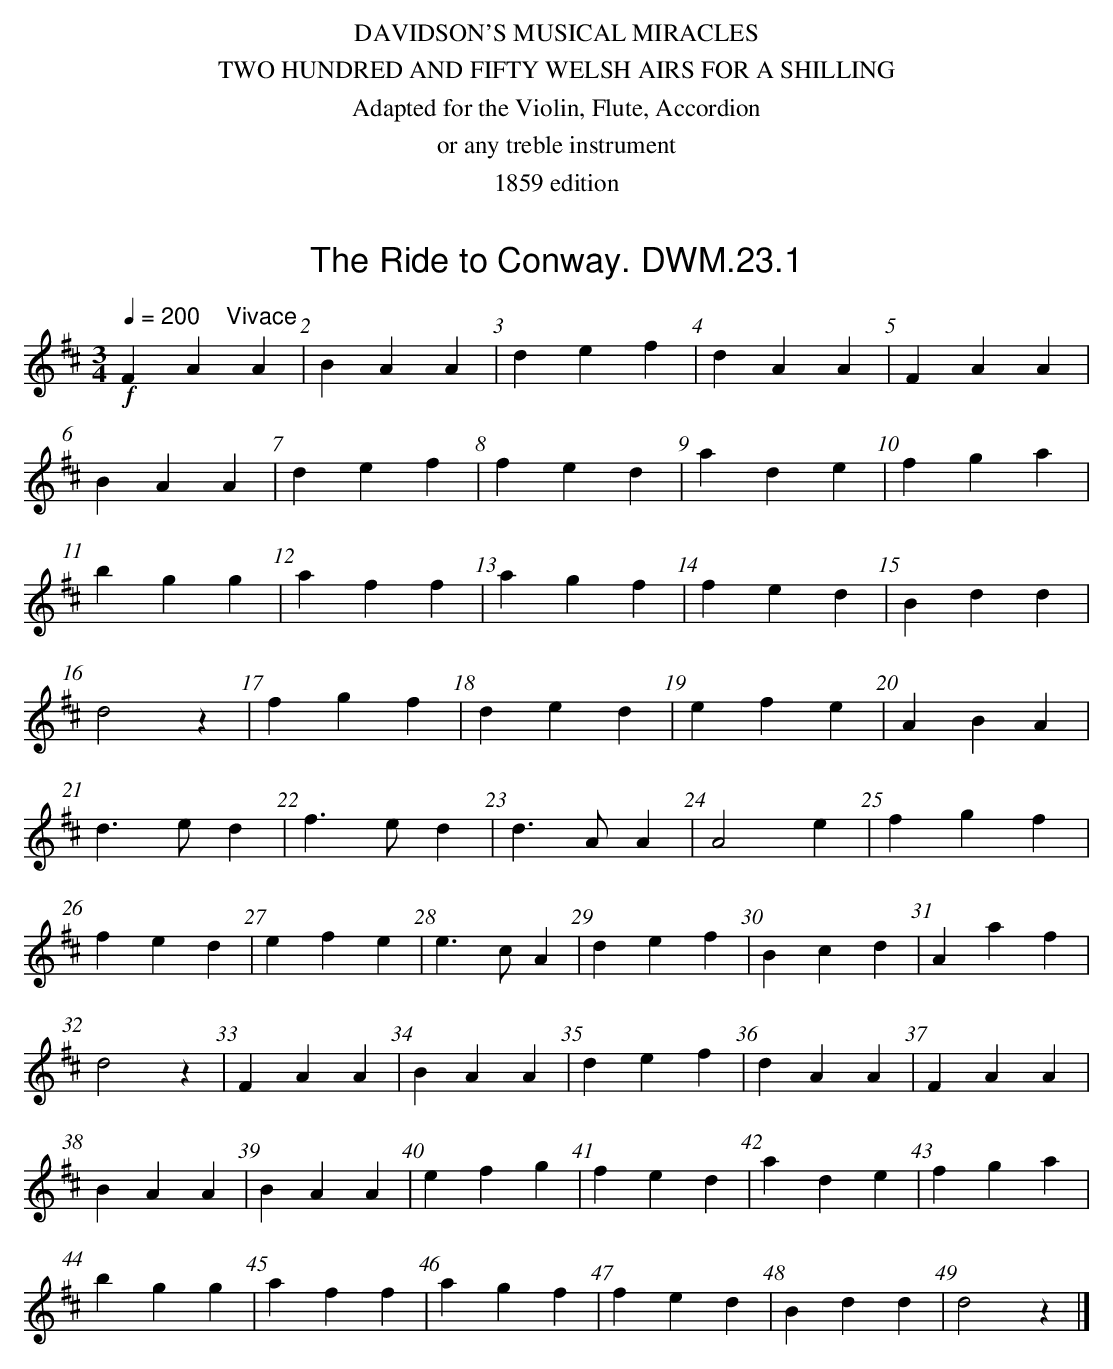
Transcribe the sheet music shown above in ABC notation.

X:1
T:Ride to Conway. DWM.23.1, The
M:3/4
L:1/4
Q:1/4=200 "    Vivace"
K:D
!f!FAA|BAA|def|dAA|FAA|
BAA|def|fed|ade|fga|
bgg|aff|agf|fed|Bdd|
d2z|fgf|ded|efe|ABA|
d3/e/ d|f3/e/ d|d3/A/ A|A2e|fgf|
fed|efe|e3/c/A|def|Bcd|Aaf|
d2z|FAA|BAA|def|dAA|FAA|
BAA|BAA|efg|fed|ade|fga|
bgg|aff|agf|fed|Bdd|d2z|]
